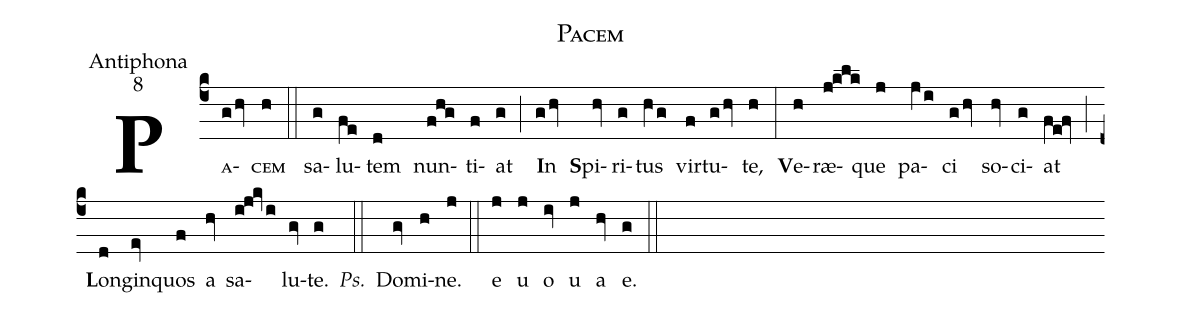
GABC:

name:Pacem;
office-part:Antiphona;
mode:8;
%%
(c4)<sc><b>P</b>a(ghv)cem(h)</sc> (::) sa(g)lu(fe)tem(d) nun(f!h!g)ti(f)at(g) (;) <b>I</b>n(ghv) <b>S</b>pi(hv)ri(g)tus(hVg) vir(f)tu(ghv)te,(h) (:) <b>V</b>e(h)ræ(j!k!l!k)que(j) pa(jVi)ci(ghv) so(hv)ci(g)at(fV!e!fv) (;) <b>L</b>on(d)gin(ev)quos(f) a(hv) sa(i!j!kvi)lu(gv)te.(g)  <i>Ps.</i>(::) Do(gv)mi(h)ne.(j) (::) e(j) u(j) o(iv) u(j) a(hv) e.(g) (::)
